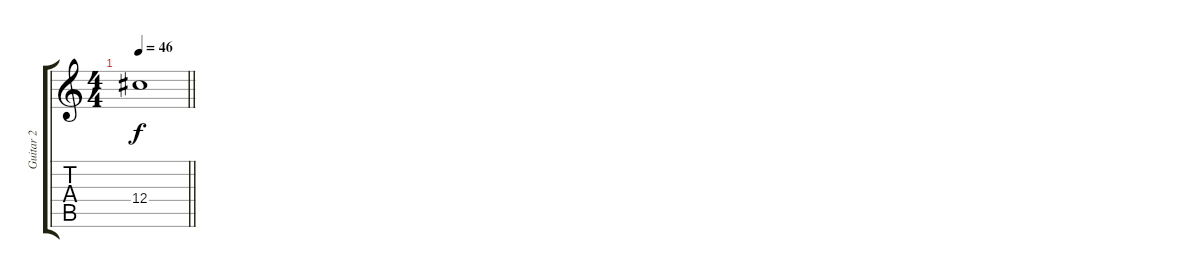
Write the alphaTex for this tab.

\track ("Guitar 2" "Guitar 2") {instrument electricguitarclean}
\staff {score tabs}
\tuning (Eb4 Bb3 Gb3 Db3 Ab2 Eb2) {hide}
\ts (4 4)
\tempo 46
\clef g2
\barLineRight lightlight
\ks c
12.4{t}.1{dy f}
